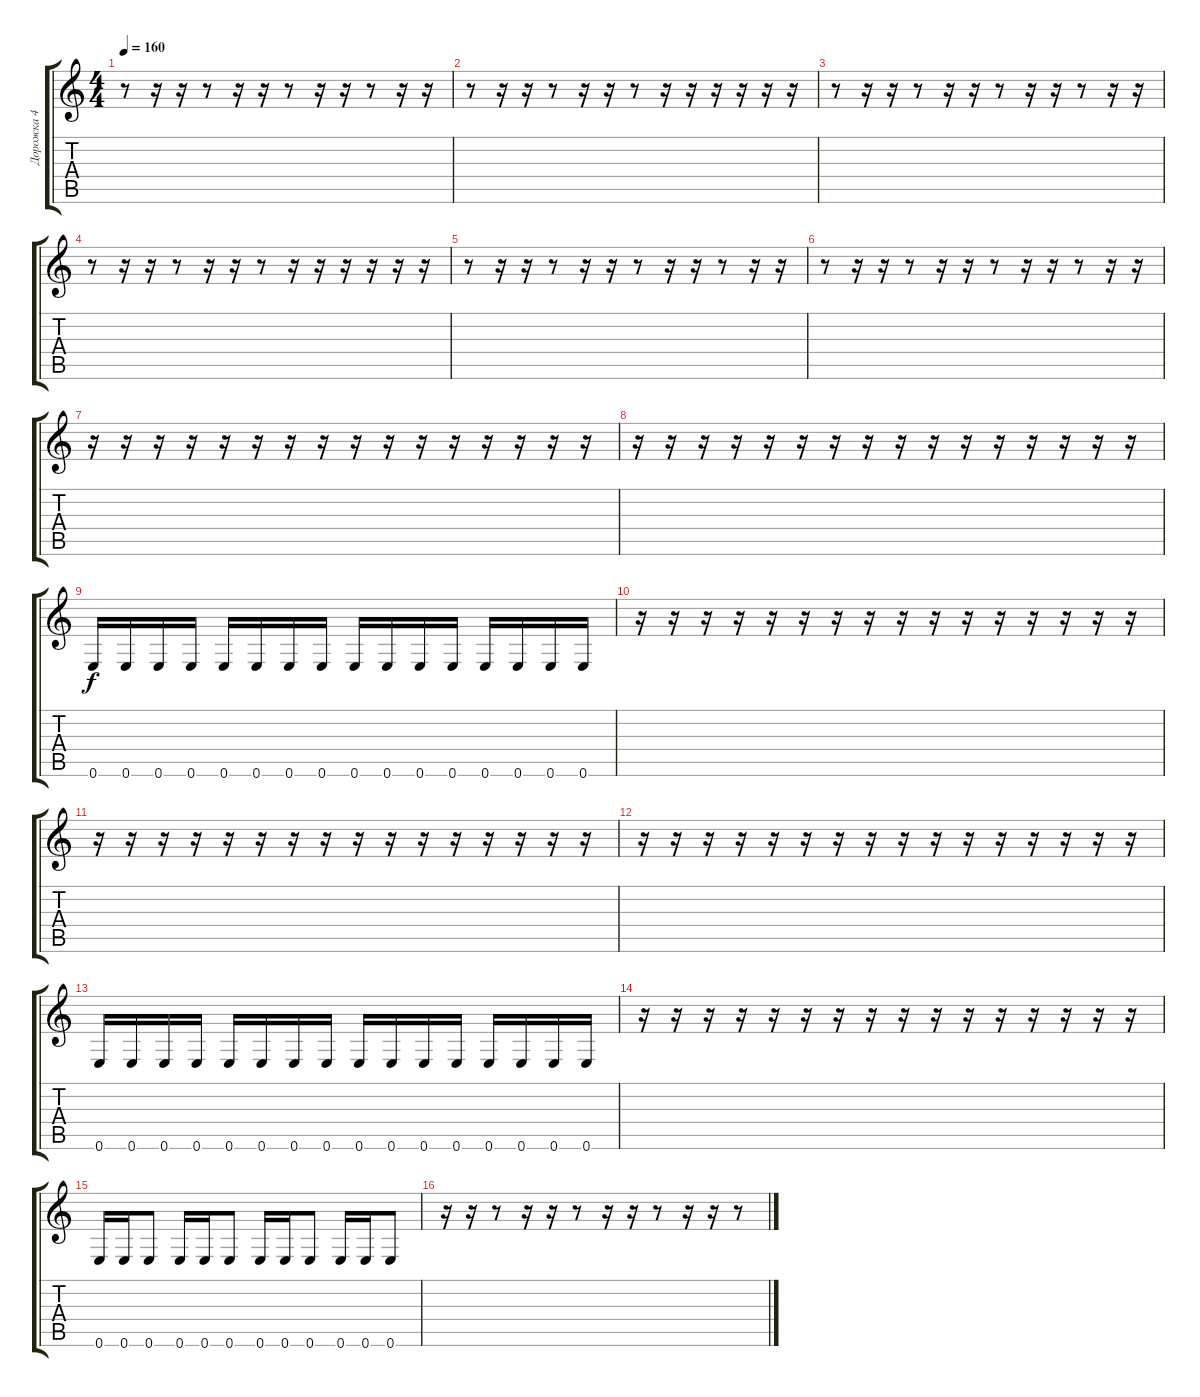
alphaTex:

\track ("Дорожка 4" "Дорожка 4") {instrument electricbasspick}
\staff {score tabs}
\tuning (E4 B3 G3 D3 A2 E2) {hide}
\ts (4 4)
\tempo 160
\clef g2
\ks c
r.8{dy f} r.16 r.16 r.8 r.16 r.16 r.8 r.16 r.16 r.8 r.16 r.16 |
r.8 r.16 r.16 r.8 r.16 r.16 r.8 r.16 r.16 r.16 r.16 r.16 r.16 |
r.8 r.16 r.16 r.8 r.16 r.16 r.8 r.16 r.16 r.8 r.16 r.16 |
r.8 r.16 r.16 r.8 r.16 r.16 r.8 r.16 r.16 r.16 r.16 r.16 r.16 |
r.8 r.16 r.16 r.8 r.16 r.16 r.8 r.16 r.16 r.8 r.16 r.16 |
r.8 r.16 r.16 r.8 r.16 r.16 r.8 r.16 r.16 r.8 r.16 r.16 |
r.16 r.16 r.16 r.16 r.16 r.16 r.16 r.16 r.16 r.16 r.16 r.16 r.16 r.16 r.16 r.16 |
r.16 r.16 r.16 r.16 r.16 r.16 r.16 r.16 r.16 r.16 r.16 r.16 r.16 r.16 r.16 r.16 |
0.6.16 0.6.16 0.6.16 0.6.16 0.6.16 0.6.16 0.6.16 0.6.16 0.6.16 0.6.16 0.6.16 0.6.16 0.6.16 0.6.16 0.6.16 0.6.16 |
r.16 r.16 r.16 r.16 r.16 r.16 r.16 r.16 r.16 r.16 r.16 r.16 r.16 r.16 r.16 r.16 |
r.16 r.16 r.16 r.16 r.16 r.16 r.16 r.16 r.16 r.16 r.16 r.16 r.16 r.16 r.16 r.16 |
r.16 r.16 r.16 r.16 r.16 r.16 r.16 r.16 r.16 r.16 r.16 r.16 r.16 r.16 r.16 r.16 |
0.6.16 0.6.16 0.6.16 0.6.16 0.6.16 0.6.16 0.6.16 0.6.16 0.6.16 0.6.16 0.6.16 0.6.16 0.6.16 0.6.16 0.6.16 0.6.16 |
r.16 r.16 r.16 r.16 r.16 r.16 r.16 r.16 r.16 r.16 r.16 r.16 r.16 r.16 r.16 r.16 |
0.6.16 0.6.16 0.6.8 0.6.16 0.6.16 0.6.8 0.6.16 0.6.16 0.6.8 0.6.16 0.6.16 0.6.8 |
r.16 r.16 r.8 r.16 r.16 r.8 r.16 r.16 r.8 r.16 r.16 r.8
